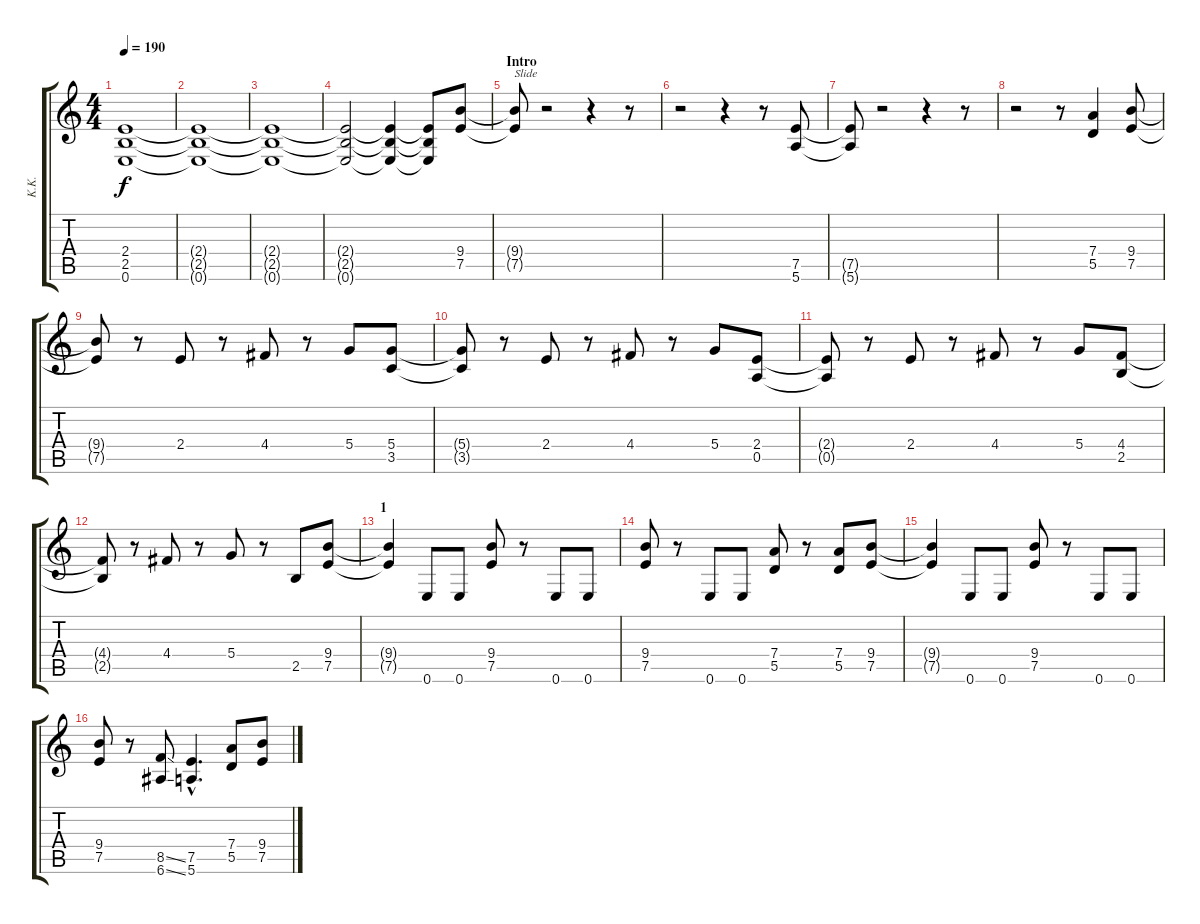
\track ("K.K." "K.K.") {instrument distortionguitar}
\staff {score tabs}
\tuning (E4 B3 G3 D3 A2 E2) {hide}
\ts (4 4)
\tempo 190
\clef g2
\ks c
(2.4 2.5 0.6).1{dy f} |
(2.4{t} 2.5{t} 0.6{t}).1 |
(2.4{t} 2.5{t} 0.6{t}).1 |
(2.4{t} 2.5{t} 0.6{t}).2 (2.4{t} 2.5{t} 0.6{t}).4 (2.4{t} 2.5{t} 0.6{t}).8 (9.4 7.5).8 |
\section ("" "Intro")
(9.4{t} 7.5{t}).8{txt "Slide"} r.2 r.4 r.8 |
r.2 r.4 r.8 (7.5 5.6).8 |
(7.5{t} 5.6{t}).8 r.2 r.4 r.8 |
r.2 r.8 (7.4 5.5).4 (9.4 7.5).8 |
(9.4{t} 7.5{t}).8 r.8 2.4.8 r.8 4.4.8 r.8 5.4.8 (5.4 3.5).8 |
(5.4{t} 3.5{t}).8 r.8 2.4.8 r.8 4.4.8 r.8 5.4.8 (2.4 0.5).8 |
(2.4{t} 0.5{t}).8 r.8 2.4.8 r.8 4.4.8 r.8 5.4.8 (4.4 2.5).8 |
(4.4{t} 2.5{t}).8 r.8 4.4.8 r.8 5.4.8 r.8 2.5.8 (9.4 7.5).8 |
\section ("" "1")
(9.4{t} 7.5{t}).4 0.6.8 0.6.8 (9.4 7.5).8 r.8 0.6.8 0.6.8 |
(9.4 7.5).8 r.8 0.6.8 0.6.8 (7.4 5.5).8 r.8 (7.4 5.5).8 (9.4 7.5).8 |
(9.4{t} 7.5{t}).4 0.6.8 0.6.8 (9.4 7.5).8 r.8 0.6.8 0.6.8 |
(9.4 7.5).8 r.8 (8.5{ss} 6.6{ss}).8 (7.5{hac} 5.6{hac}).4{d} (7.4 5.5).8 (9.4 7.5).8
